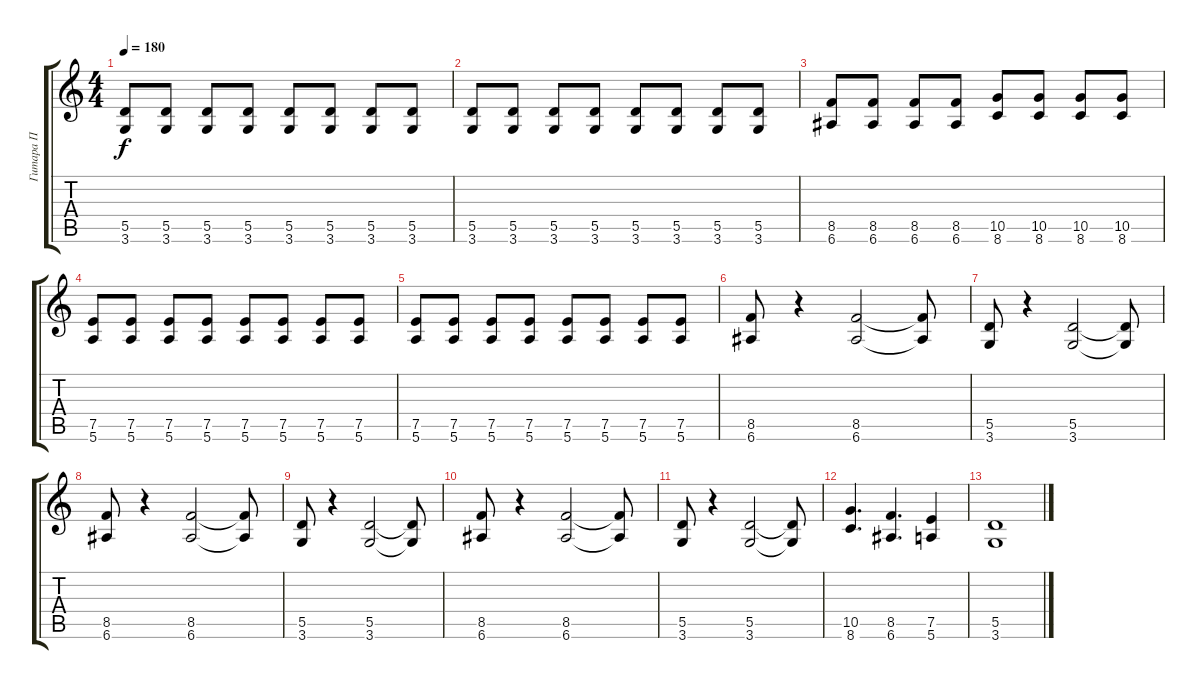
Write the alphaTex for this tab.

\track ("Гитара П" "Гитара П") {instrument distortionguitar}
\staff {score tabs}
\tuning (E4 B3 G3 D3 A2 E2) {hide}
\ts (4 4)
\tempo 180
\clef g2
\ks c
(5.5 3.6).8{dy f} (5.5 3.6).8 (5.5 3.6).8 (5.5 3.6).8 (5.5 3.6).8 (5.5 3.6).8 (5.5 3.6).8 (5.5 3.6).8 |
(5.5 3.6).8 (5.5 3.6).8 (5.5 3.6).8 (5.5 3.6).8 (5.5 3.6).8 (5.5 3.6).8 (5.5 3.6).8 (5.5 3.6).8 |
(8.5 6.6).8 (8.5 6.6).8 (8.5 6.6).8 (8.5 6.6).8 (10.5 8.6).8 (10.5 8.6).8 (10.5 8.6).8 (10.5 8.6).8 |
(7.5 5.6).8 (7.5 5.6).8 (7.5 5.6).8 (7.5 5.6).8 (7.5 5.6).8 (7.5 5.6).8 (7.5 5.6).8 (7.5 5.6).8 |
(7.5 5.6).8 (7.5 5.6).8 (7.5 5.6).8 (7.5 5.6).8 (7.5 5.6).8 (7.5 5.6).8 (7.5 5.6).8 (7.5 5.6).8 |
(8.5 6.6).8 r.4 (8.5 6.6).2 (8.5{t} 6.6{t}).8 |
(5.5 3.6).8 r.4 (5.5 3.6).2 (5.5{t} 3.6{t}).8 |
(8.5 6.6).8 r.4 (8.5 6.6).2 (8.5{t} 6.6{t}).8 |
(5.5 3.6).8 r.4 (5.5 3.6).2 (5.5{t} 3.6{t}).8 |
(8.5 6.6).8 r.4 (8.5 6.6).2 (8.5{t} 6.6{t}).8 |
(5.5 3.6).8 r.4 (5.5 3.6).2 (5.5{t} 3.6{t}).8 |
(10.5 8.6).4{d} (8.5 6.6).4{d} (7.5 5.6).4 |
(5.5 3.6).1
